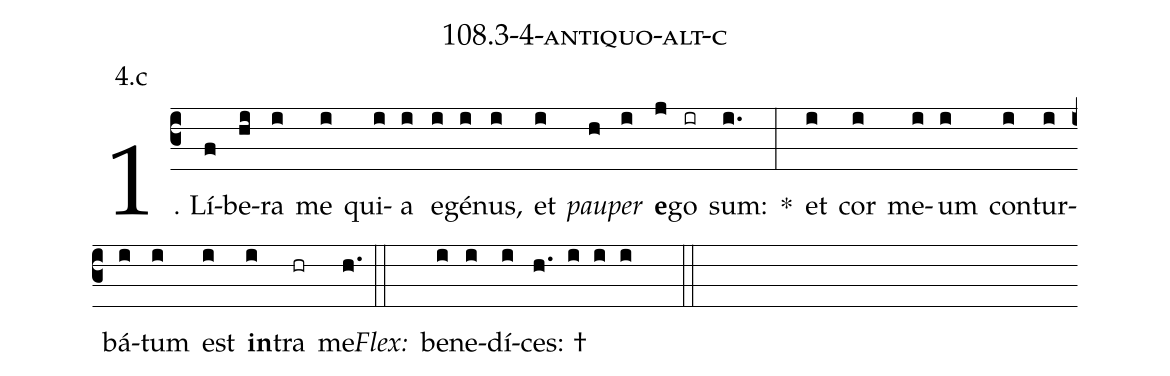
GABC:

name: 108.3-4-antiquo-alt-c;
annotation: 4.c;
%%
(c3)1. Lí(f)be(hi)ra(i) me(i) qui(i)a(i) e(i)gé(i)nus,(i) et(i) <i>pau</i>(h)<i>per</i>(i) <b>e</b>(j)go(ir) sum:(i.) *(:) et(i) cor(i) me(i)um(i) con(i)tur(i)bá(i)tum(i) est(i) <b>in</b>(i)tra(hr) me.(h.) (::)
<i>Flex:</i>()  be(i)ne(i)dí(i)ces: †(h. i i i  ::)
